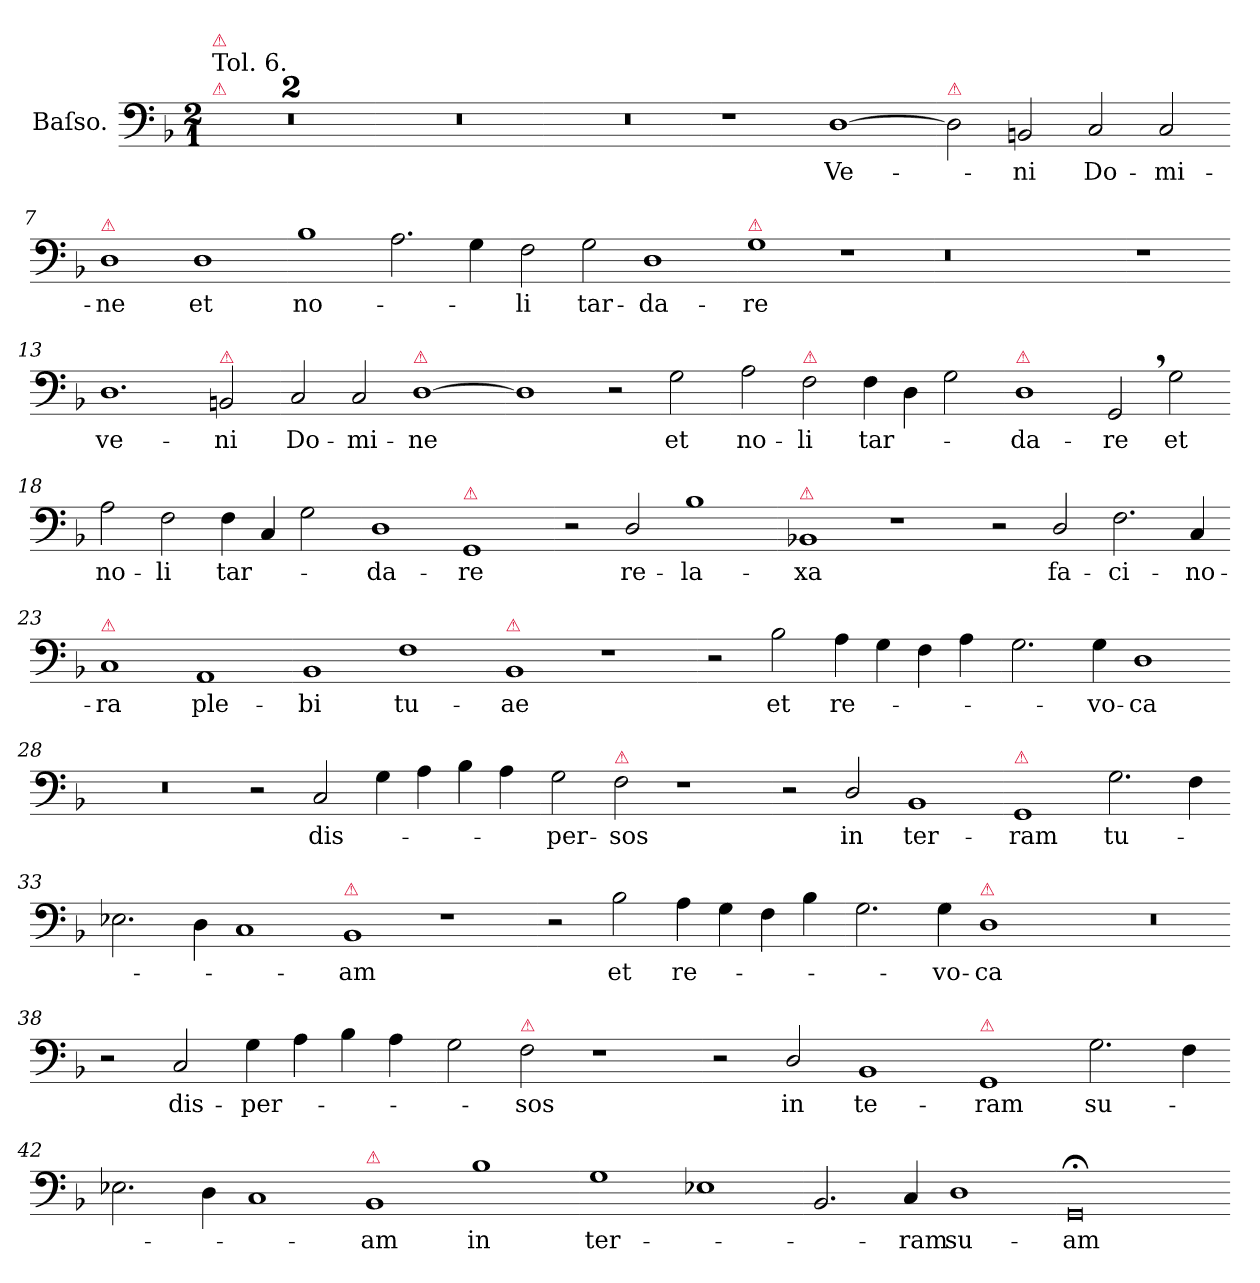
**kern	**text
*part1	*part1
*staff1	*staff1
*I"Baſso.	*
*clefF4	*
*k[b-]	*
*M2/1	*
=1	=1
!LO:TX:a:color=crimson:t=⚠	!
!LO:TX:a:t=Tol. 6.	!
!LO:TX:a:color=crimson:t=⚠	!
0r	.
=2-	=2-
0r	.
=5-	=5-
0r	.
=-	=-
0r	.
=-	=-
1r	.
[1D\	Ve-
=6-	=6-
!LO:TX:a:color=crimson:t=⚠	!
2D\]	.
2BBn/	-ni
2C/	Do-
2C/	-mi-
=7-	=7-
!LO:TX:a:color=crimson:t=⚠	!
1D\	-ne
1D\	et
=8-	=8-
1B-\	no-
2.A\	.
4G\	.
=9-	=9-
2F\	-li
2G\	tar-
1D\	-da-
=10-	=10-
!LO:TX:a:color=crimson:t=⚠	!
1G\	-re
1r	.
=11-	=11-
0.r	.
=-	=-
1r	.
=13-	=13-
1.D\	ve-
!LO:TX:a:color=crimson:t=⚠	!
2BBn/	-ni
=14-	=14-
2C/	Do-
2C/	-mi-
!LO:TX:a:color=crimson:t=⚠	!
[1D\	-ne
=15-	=15-
1D\]	.
2r	.
2G\	et
=16-	=16-
2A\	no-
!LO:TX:a:color=crimson:t=⚠	!
2F\	-li
4F\	tar-
4D\	.
2G\	.
=17-	=17-
!LO:TX:a:color=crimson:t=⚠	!
1D\	-da-
2GG,/	-re
2G\	et
=18-	=18-
2A\	no-
2F\	-li
4F\	tar-
4C/	.
2G\	.
=19-	=19-
1D\	-da-
!LO:TX:a:color=crimson:t=⚠	!
1GG/	-re
=20-	=20-
2r	.
2D/	re-
1B-\	-la-
=21-	=21-
!LO:TX:a:color=crimson:t=⚠	!
1BB-X/	-xa
1r	.
=22-	=22-
2r	.
2D/	fa-
2.F\	-ci-
4C/	-no-
=23-	=23-
!LO:TX:a:color=crimson:t=⚠	!
1C/	-ra
1AA/	ple-
=24-	=24-
1BB-/	-bi
1F\	tu-
=25-	=25-
!LO:TX:a:color=crimson:t=⚠	!
1BB-/	-ae
1r	.
=26-	=26-
2r	.
2B-\	et
4A\	re-
4G\	.
4F\	.
4A\	.
=27-	=27-
2.G\	.
4G\	-vo-
1D\	-ca
=28-	=28-
0r	.
=29-	=29-
2r	.
2C/	dis-
4G\	.
4A\	.
4B-\	.
4A\	.
=30-	=30-
2G\	-per-
!LO:TX:a:color=crimson:t=⚠	!
2F\	-sos
1r	.
=31-	=31-
2r	.
2D/	in
1BB-/	ter-
=32-	=32-
!LO:TX:a:color=crimson:t=⚠	!
1GG/	-ram
2.G\	tu-
4F\	.
=33-	=33-
2.E-X\	.
4D\	.
1C/	.
=34-	=34-
!LO:TX:a:color=crimson:t=⚠	!
1BB-/	-am
1r	.
=35-	=35-
2r	.
2B-\	et
4A\	re-
4G\	.
4F\	.
4B-\	.
=36-	=36-
2.G\	.
4G\	-vo-
!LO:TX:a:color=crimson:t=⚠	!
1D\	-ca
=37-	=37-
0r	.
=38-	=38-
2r	.
2C/	dis-
4G\	-per-
4A\	.
4B-\	.
4A\	.
=39-	=39-
2G\	.
!LO:TX:a:color=crimson:t=⚠	!
2F\	-sos
1r	.
=40-	=40-
2r	.
2D/	in
1BB-/	te-
=41-	=41-
!LO:TX:a:color=crimson:t=⚠	!
1GG/	-ram
2.G\	su-
4F\	.
=42-	=42-
2.E-X\	.
4D\	.
1C/	.
=43-	=43-
!LO:TX:a:color=crimson:t=⚠	!
1BB-/	-am
1B-\	in
=44-	=44-
1G\	ter-
1E-X\	.
=45-	=45-
2.BB-/	.
4C/	-ram
1D\	su-
=46-	=46-
0GG;</	-am
=-	=-
*-	*-
